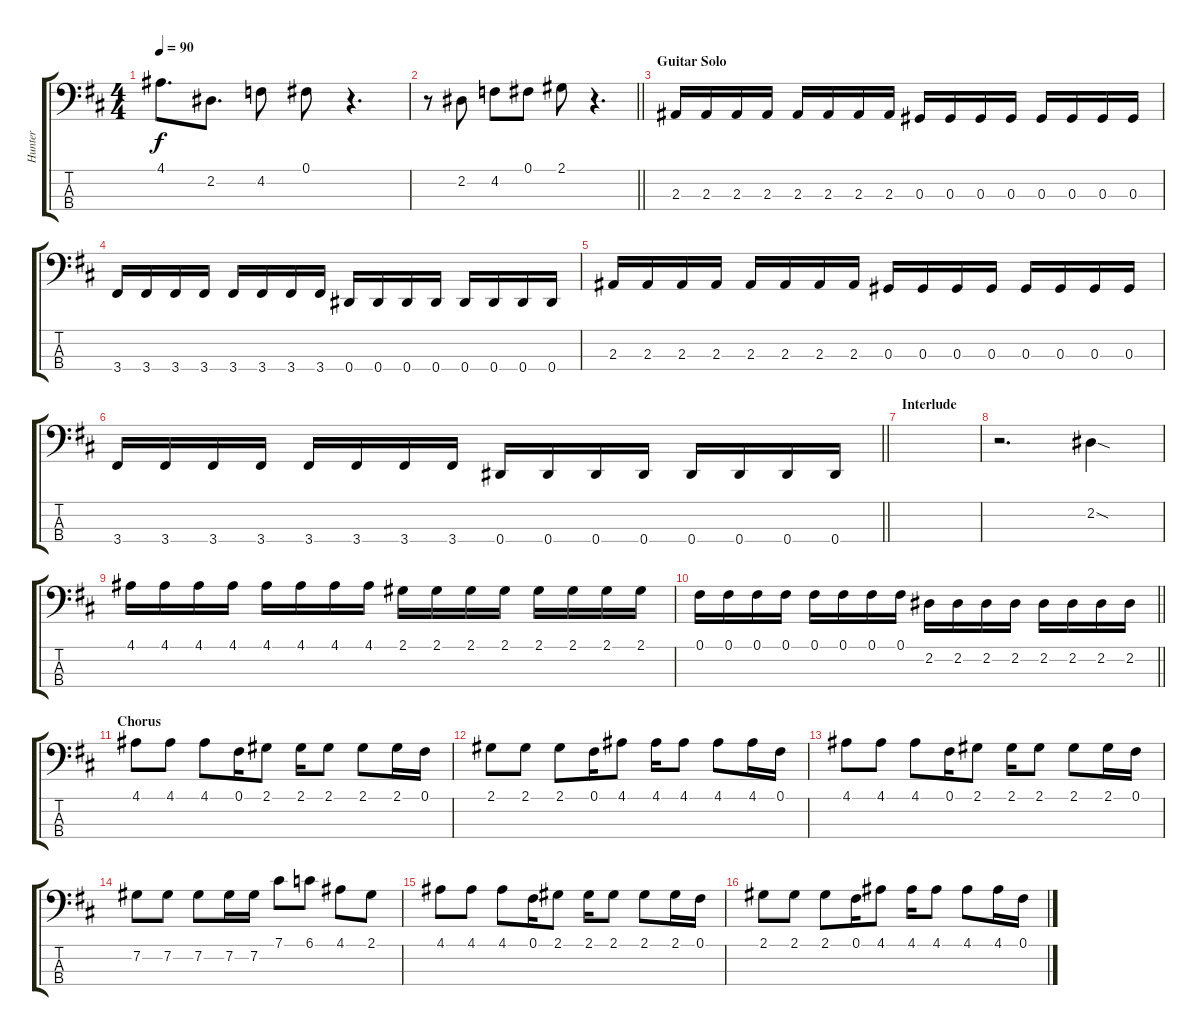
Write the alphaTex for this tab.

\track ("Hunter" "Hunter") {instrument electricbassfinger}
\staff {score tabs}
\tuning (Gb2 Db2 Ab1 Eb1) {hide}
\ts (4 4)
\tempo 90
\clef f4
\ks d
4.1.8{d dy f} 2.2.8{d} 4.2.8 0.1.8 r.4{d} |
\barLineRight lightlight
r.8 2.2.8 4.2.8 0.1.8 2.1.8 r.4{d} |
\section ("" "Guitar Solo")
2.3.16 2.3.16 2.3.16 2.3.16 2.3.16 2.3.16 2.3.16 2.3.16 0.3.16 0.3.16 0.3.16 0.3.16 0.3.16 0.3.16 0.3.16 0.3.16 |
3.4.16 3.4.16 3.4.16 3.4.16 3.4.16 3.4.16 3.4.16 3.4.16 0.4.16 0.4.16 0.4.16 0.4.16 0.4.16 0.4.16 0.4.16 0.4.16 |
2.3.16 2.3.16 2.3.16 2.3.16 2.3.16 2.3.16 2.3.16 2.3.16 0.3.16 0.3.16 0.3.16 0.3.16 0.3.16 0.3.16 0.3.16 0.3.16 |
\barLineRight lightlight
3.4.16 3.4.16 3.4.16 3.4.16 3.4.16 3.4.16 3.4.16 3.4.16 0.4.16 0.4.16 0.4.16 0.4.16 0.4.16 0.4.16 0.4.16 0.4.16 |
\section ("" "Interlude")
|
r.2{d} 2.2{sod}.4 |
4.1.16 4.1.16 4.1.16 4.1.16 4.1.16 4.1.16 4.1.16 4.1.16 2.1.16 2.1.16 2.1.16 2.1.16 2.1.16 2.1.16 2.1.16 2.1.16 |
\barLineRight lightlight
0.1.16 0.1.16 0.1.16 0.1.16 0.1.16 0.1.16 0.1.16 0.1.16 2.2.16 2.2.16 2.2.16 2.2.16 2.2.16 2.2.16 2.2.16 2.2.16 |
\section ("" "Chorus")
4.1.8 4.1.8 4.1.8 0.1.16 2.1.8 2.1.16 2.1.8 2.1.8 2.1.16 0.1.16 |
2.1.8 2.1.8 2.1.8 0.1.16 4.1.8 4.1.16 4.1.8 4.1.8 4.1.16 0.1.16 |
4.1.8 4.1.8 4.1.8 0.1.16 2.1.8 2.1.16 2.1.8 2.1.8 2.1.16 0.1.16 |
7.2.8 7.2.8 7.2.8 7.2.16 7.2.16 7.1.8 6.1.8 4.1.8 2.1.8 |
4.1.8 4.1.8 4.1.8 0.1.16 2.1.8 2.1.16 2.1.8 2.1.8 2.1.16 0.1.16 |
2.1.8 2.1.8 2.1.8 0.1.16 4.1.8 4.1.16 4.1.8 4.1.8 4.1.16 0.1.16
